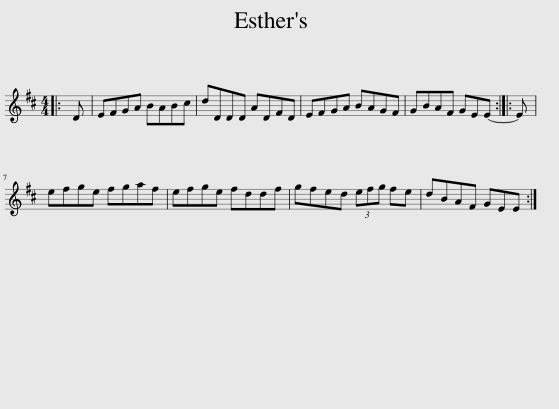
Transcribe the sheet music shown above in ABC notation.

X:1
L:1/8
M:4/4
I:linebreak $
K:D
V:1 treble
V:1
|: D | EFGA BABc | dDDD ADFD | EFGA BAGF | GBAF GEE- :: %5
 E |$ efge fgaf | efge fddf | gfed (3efg fe | dBAF GEE :| %10
